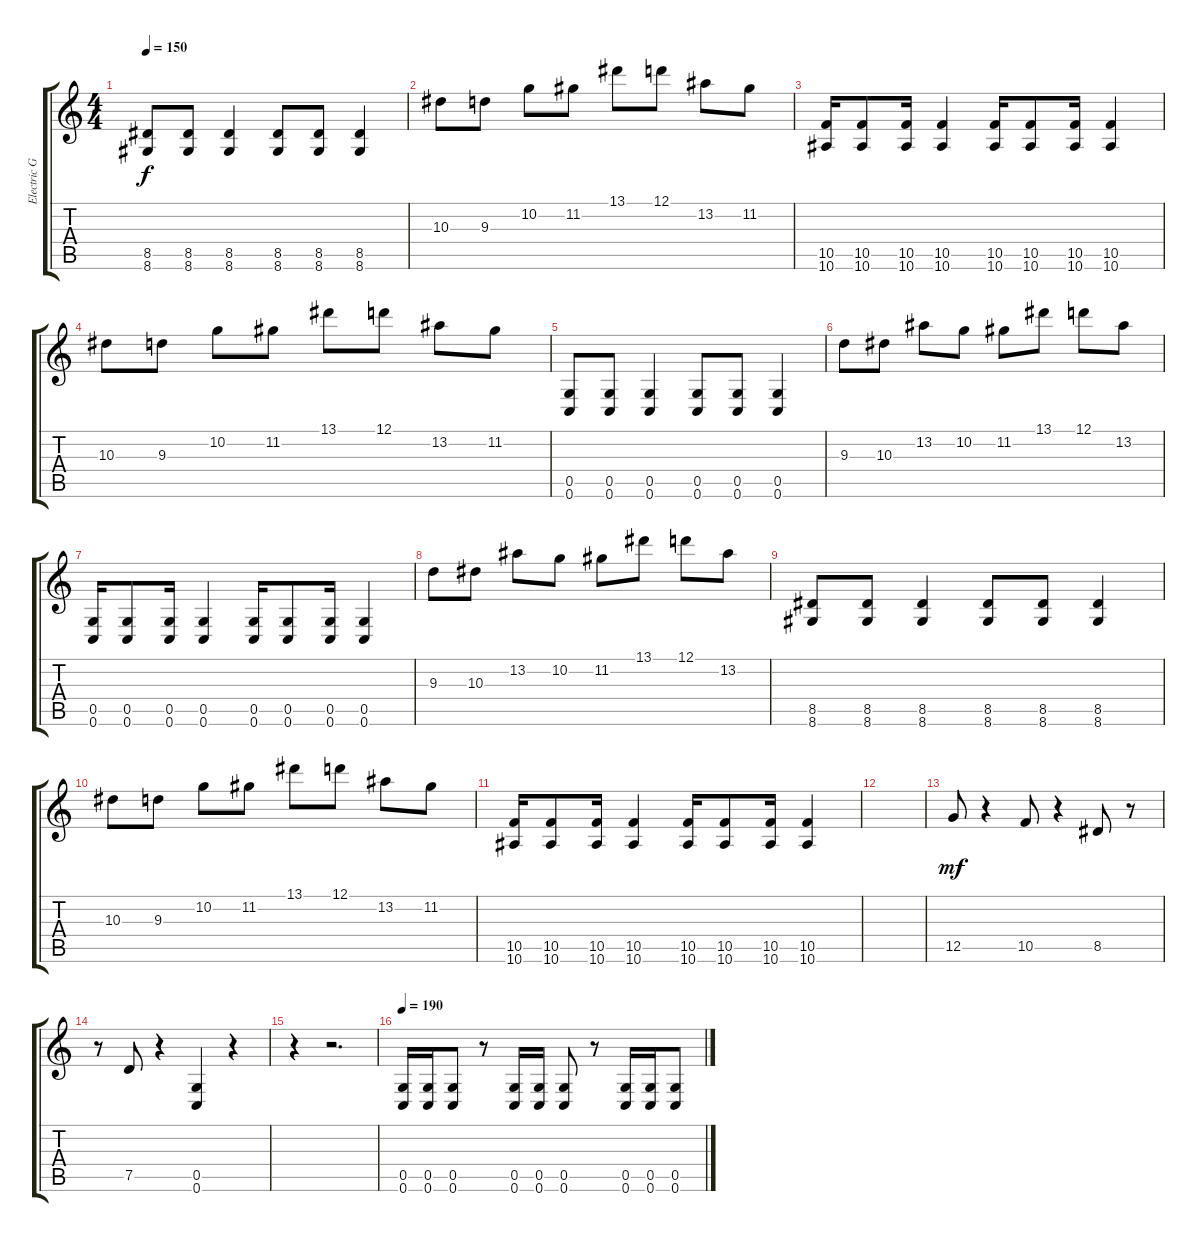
\track ("Electric Guitar" "Electric G") {instrument distortionguitar}
\staff {score tabs}
\tuning (D4 A3 F3 C3 G2 C2) {hide}
\ts (4 4)
\tempo 150
\clef g2
\ks c
(8.5 8.6).8{dy f} (8.5 8.6).8 (8.5 8.6).4 (8.5 8.6).8 (8.5 8.6).8 (8.5 8.6).4 |
10.3.8 9.3.8 10.2.8 11.2.8 13.1.8 12.1.8 13.2.8 11.2.8 |
(10.5 10.6).16 (10.5 10.6).8 (10.5 10.6).16 (10.5 10.6).4 (10.5 10.6).16 (10.5 10.6).8 (10.5 10.6).16 (10.5 10.6).4 |
10.3.8 9.3.8 10.2.8 11.2.8 13.1.8 12.1.8 13.2.8 11.2.8 |
(0.5 0.6).8 (0.5 0.6).8 (0.5 0.6).4 (0.5 0.6).8 (0.5 0.6).8 (0.5 0.6).4 |
9.3.8 10.3.8 13.2.8 10.2.8 11.2.8 13.1.8 12.1.8 13.2.8 |
(0.5 0.6).16 (0.5 0.6).8 (0.5 0.6).16 (0.5 0.6).4 (0.5 0.6).16 (0.5 0.6).8 (0.5 0.6).16 (0.5 0.6).4 |
9.3.8 10.3.8 13.2.8 10.2.8 11.2.8 13.1.8 12.1.8 13.2.8 |
(8.5 8.6).8 (8.5 8.6).8 (8.5 8.6).4 (8.5 8.6).8 (8.5 8.6).8 (8.5 8.6).4 |
10.3.8 9.3.8 10.2.8 11.2.8 13.1.8 12.1.8 13.2.8 11.2.8 |
(10.5 10.6).16 (10.5 10.6).8 (10.5 10.6).16 (10.5 10.6).4 (10.5 10.6).16 (10.5 10.6).8 (10.5 10.6).16 (10.5 10.6).4 |
|
12.5.8{dy mf} r.4 10.5.8 r.4 8.5.8 r.8 |
r.8 7.5.8 r.4 (0.5 0.6).4 r.4 |
r.4 r.2{d} |
\tempo 190
(0.5 0.6).16 (0.5 0.6).16 (0.5 0.6).8 r.8 (0.5 0.6).16 (0.5 0.6).16 (0.5 0.6).8 r.8 (0.5 0.6).16 (0.5 0.6).16 (0.5 0.6).8
